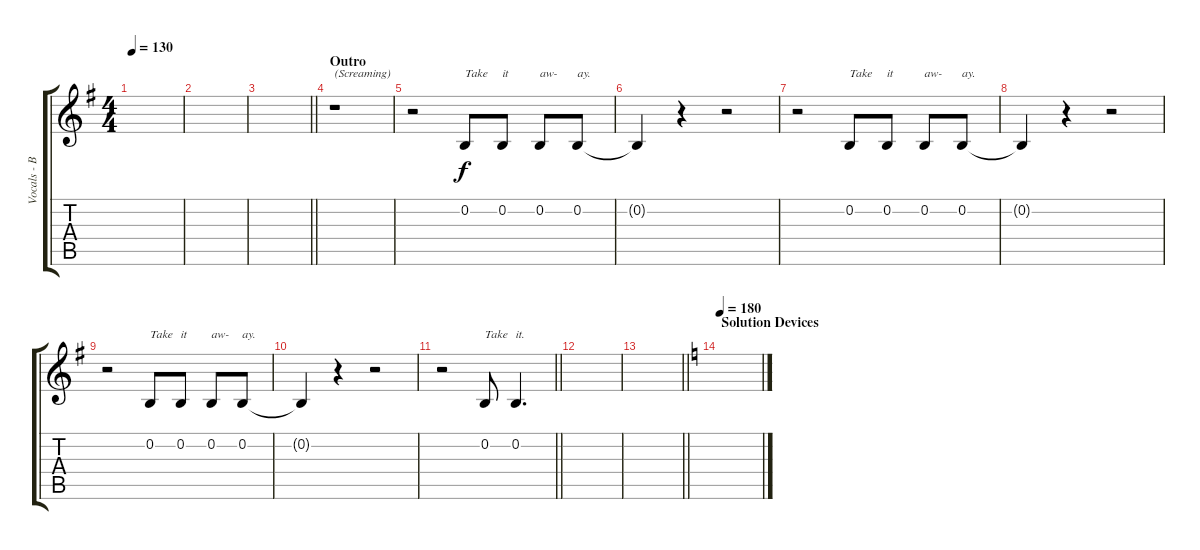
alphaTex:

\track ("Vocals - Ben Johnston" "Vocals - B") {instrument altosax}
\staff {score tabs}
\tuning (E4 B3 G3 D3 A2 E2) {hide}
\ts (4 4)
\tempo 130
\clef g2
\ks g
|
|
\barLineRight lightlight
|
\section ("" "Outro")
r.1{txt "(Screaming)"} |
r.2 0.2.8{txt "Take"} 0.2.8{txt "it"} 0.2.8{txt "aw-"} 0.2.8{txt "ay."} |
0.2{t}.4 r.4 r.2 |
r.2 0.2.8{txt "Take"} 0.2.8{txt "it"} 0.2.8{txt "aw-"} 0.2.8{txt "ay."} |
0.2{t}.4 r.4 r.2 |
r.2 0.2.8{txt "Take"} 0.2.8{txt "it"} 0.2.8{txt "aw-"} 0.2.8{txt "ay."} |
0.2{t}.4 r.4 r.2 |
\barLineRight lightlight
r.2 0.2.8{txt "Take"} 0.2.4{d txt "it."} |
|
\barLineRight lightlight
|
\section ("" "Solution Devices")
\tempo 180
\ks c
